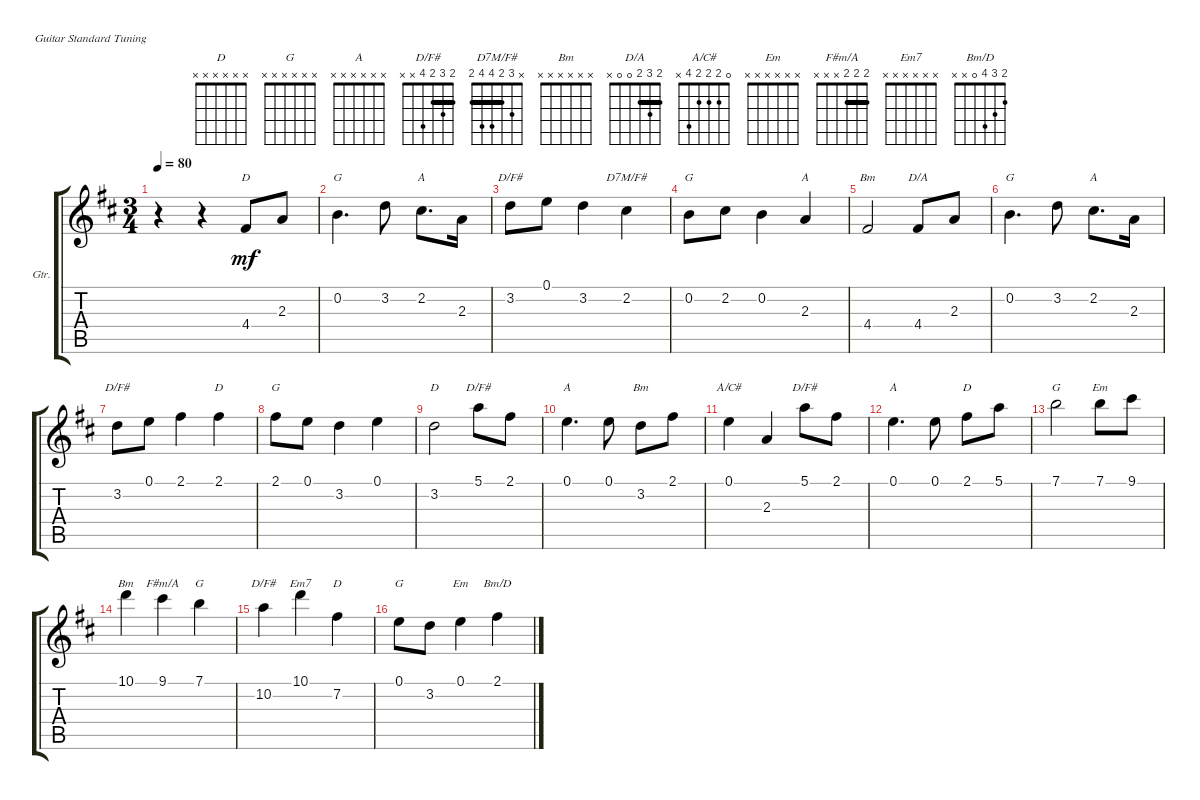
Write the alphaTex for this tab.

\bracketExtendMode groupsimilarinstruments
\firstSystemTrackNameOrientation horizontal
\otherSystemsTrackNameOrientation horizontal
\track ("Guitar" "Gtr.") {instrument acousticgrandpiano}
\staff {score tabs}
\tuning (E4 B3 G3 D3 A2 E2)
\displaytranspose 12
\chord ("D" x x x x x x)
\chord ("G" x x x x x x)
\chord ("A" x x x x x x)
\chord ("D/F#" 2 3 2 4 x x) {showfingering false barre 2}
\chord ("D7M/F#" x 3 2 4 4 2) {showfingering false barre 2}
\chord ("Bm" x x x x x x)
\chord ("D/A" 2 3 2 0 0 x) {showfingering false barre 2}
\chord ("A/C#" 0 2 2 2 4 x) {showfingering false}
\chord ("Em" x x x x x x)
\chord ("F#m/A" 2 2 2 x x x) {showfingering false barre (2 2)}
\chord ("Em7" x x x x x x)
\chord ("Bm/D" 2 3 4 0 x x) {showfingering false}
\ts (3 4)
\tempo 80
\clef g2
\ks d
r.4{dy mf instrument acousticgrandpiano} r.4 4.4.8{ch "D"} 2.3.8 |
0.2.4{d ch "G"} 3.2.8 2.2.8{d ch "A"} 2.3.16 |
3.2.8{ch "D/F#"} 0.1.8 3.2.4 2.2.4{ch "D7M/F#"} |
0.2.8{ch "G"} 2.2.8 0.2.4 2.3.4{ch "A"} |
4.4.2{ch "Bm"} 4.4.8{ch "D/A"} 2.3.8 |
0.2.4{d ch "G"} 3.2.8 2.2.8{d ch "A"} 2.3.16 |
3.2.8{ch "D/F#"} 0.1.8 2.1.4 2.1.4{ch "D"} |
2.1.8{ch "G"} 0.1.8 3.2.4 0.1.4 |
3.2.2{ch "D"} 5.1.8{ch "D/F#"} 2.1.8 |
0.1.4{d ch "A"} 0.1.8 3.2.8{ch "Bm"} 2.1.8 |
0.1.4{ch "A/C#"} 2.3.4 5.1.8{ch "D/F#"} 2.1.8 |
0.1.4{d ch "A"} 0.1.8 2.1.8{ch "D"} 5.1.8 |
7.1.2{ch "G"} 7.1.8{ch "Em"} 9.1.8 |
10.1.4{ch "Bm"} 9.1.4{ch "F#m/A"} 7.1.4{ch "G"} |
10.2.4{ch "D/F#"} 10.1.4{ch "Em7"} 7.2.4{ch "D"} |
0.1.8{ch "G"} 3.2.8 0.1.4{ch "Em"} 2.1.4{ch "Bm/D"}
